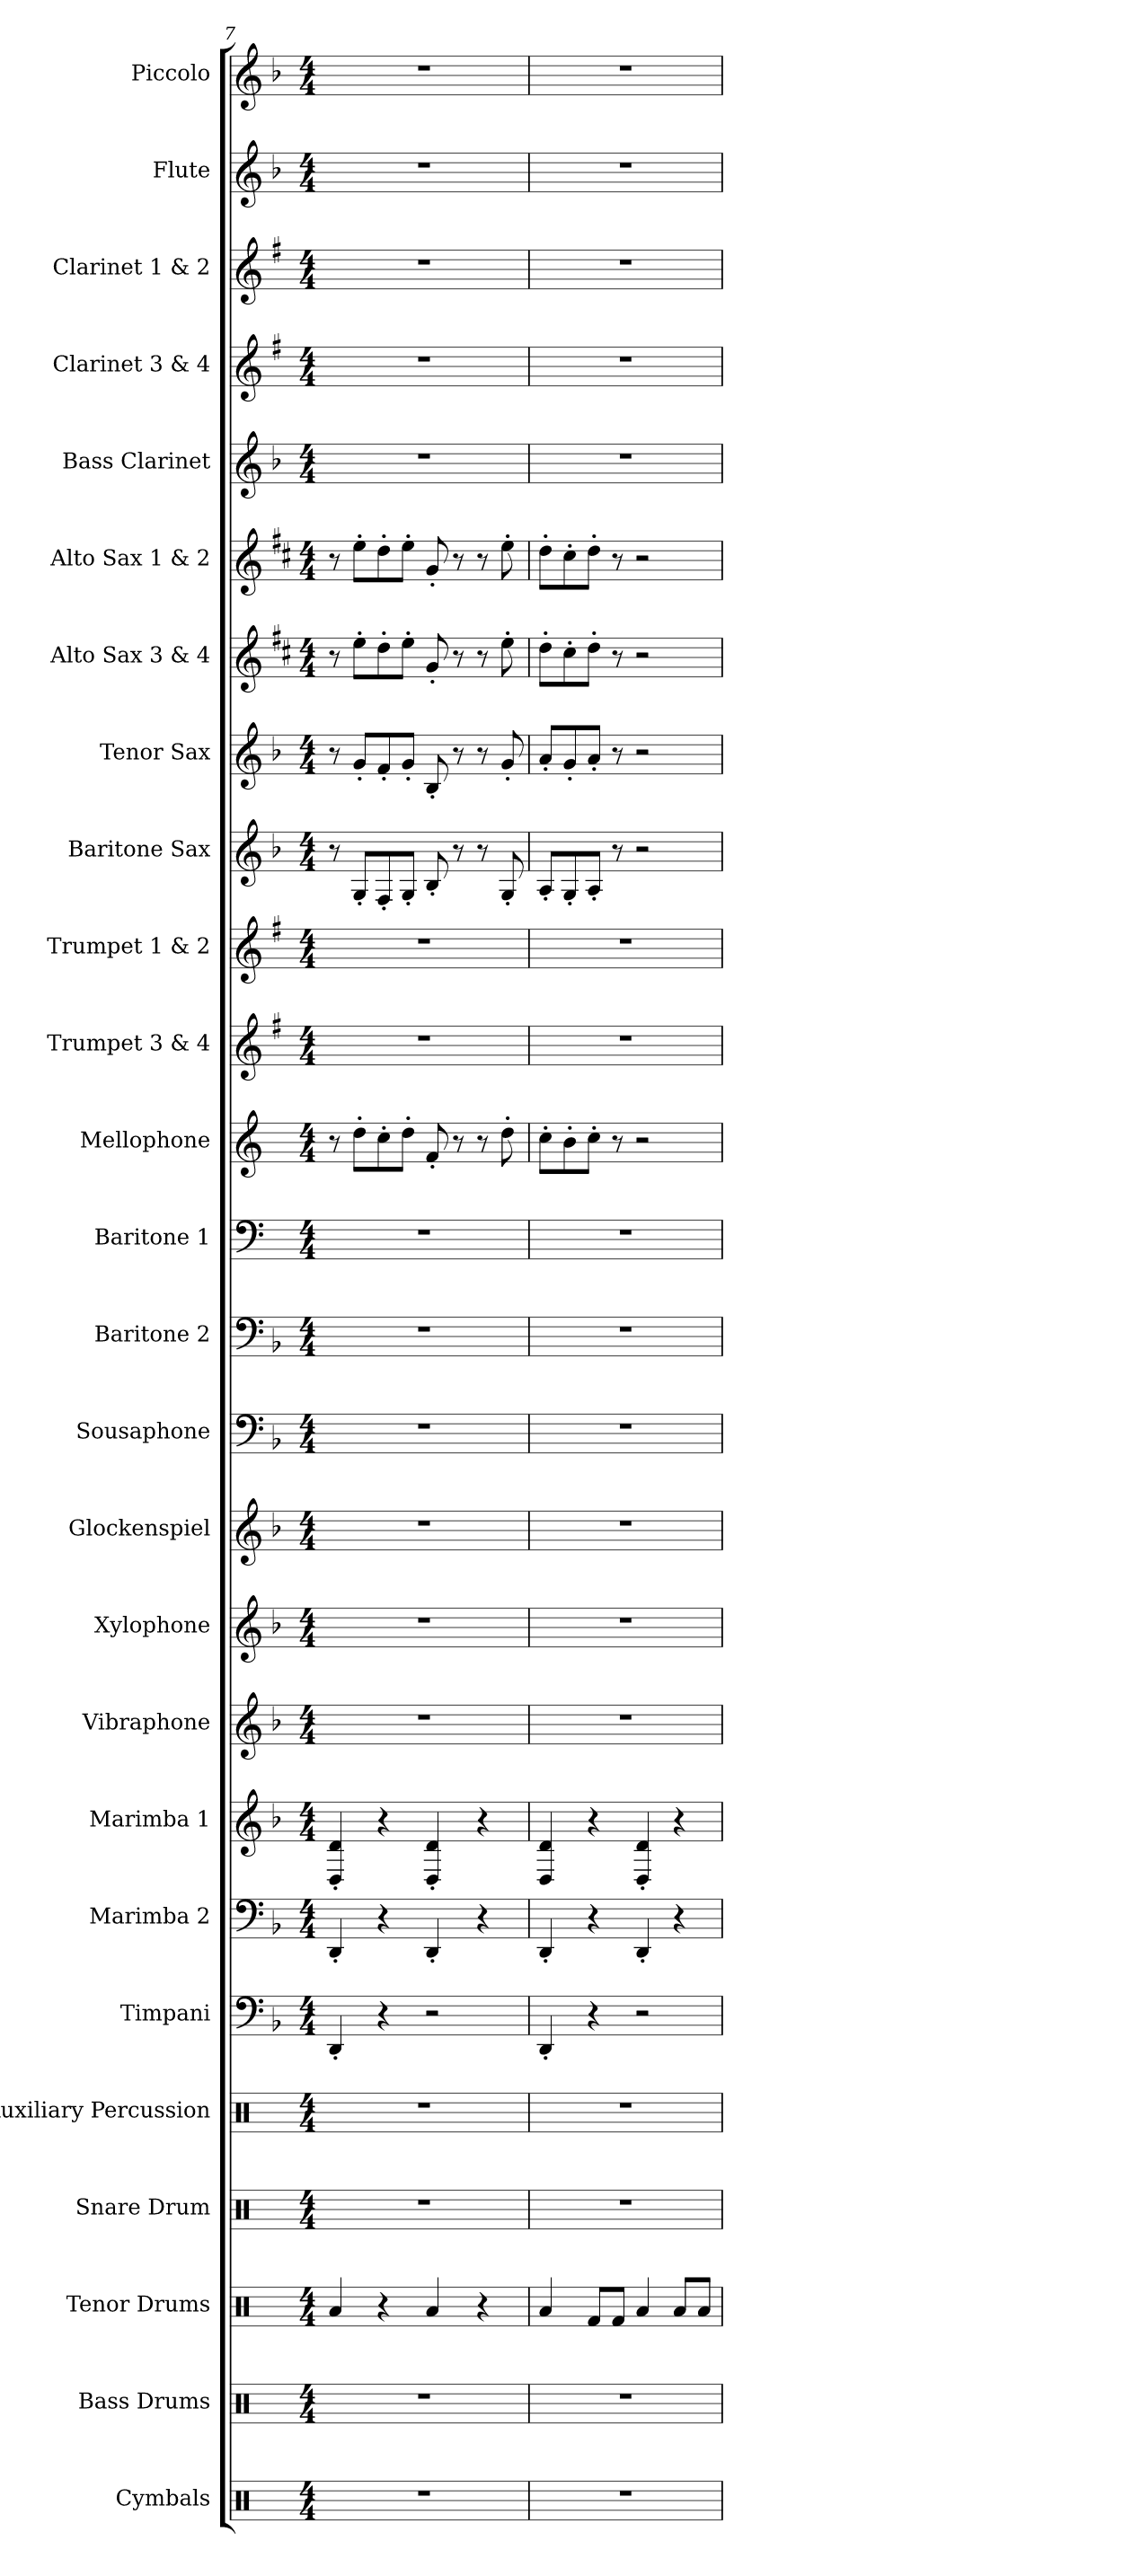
**kern	**kern	**kern	**kern	**kern	**kern	**kern	**kern	**kern	**kern	**kern	**kern	**kern	**kern	**kern	**kern	**kern	**kern	**kern	**kern	**kern	**kern	**kern	**kern	**kern	**kern
*part26	*part25	*part24	*part23	*part22	*part21	*part20	*part19	*part18	*part17	*part16	*part15	*part14	*part13	*part12	*part11	*part10	*part9	*part8	*part7	*part6	*part5	*part4	*part3	*part2	*part1
*staff26	*staff25	*staff24	*staff23	*staff22	*staff21	*staff20	*staff19	*staff18	*staff17	*staff16	*staff15	*staff14	*staff13	*staff12	*staff11	*staff10	*staff9	*staff8	*staff7	*staff6	*staff5	*staff4	*staff3	*staff2	*staff1
*I"Cymbals	*I"Bass Drums	*I"Tenor Drums	*I"Snare Drum	*I"Auxiliary Percussion	*I"Timpani	*I"Marimba 2	*I"Marimba 1	*I"Vibraphone	*I"Xylophone	*I"Glockenspiel	*I"Sousaphone	*I"Baritone 2	*I"Baritone 1	*I"Mellophone	*I"Trumpet 3 &amp; 4	*I"Trumpet 1 &amp; 2	*I"Baritone Sax	*I"Tenor Sax	*I"Alto Sax 3 &amp; 4	*I"Alto Sax 1 &amp; 2	*I"Bass Clarinet	*I"Clarinet 3 &amp; 4	*I"Clarinet 1 &amp; 2	*I"Flute	*I"Piccolo
*I'Cym.	*I'B.D.	*I'T.D.	*I'S.D.	*I'Aux. Perc.	*I'Timp.	*I'Mrm. 2	*I'Mrm. 1	*I'Vib.	*I'Xyl.	*I'Glk.	*	*I'Bar. 2	*I'Bar. 1	*I'Mph.	*I'Tpt. 3&amp;4	*I'Tpt. 1&amp;2	*I'Bari. Sax.	*I'T. Sax.	*I'A. Sax. 3&amp;4	*I'A. Sax. 1&amp;2	*I'B. Cl.	*I'Cl. 3&amp;4	*I'Cl. 1&amp;2	*I'Fl.	*I'Picc.
*clefX	*clefX	*clefX	*clefX	*clefX	*clefF4	*clefF4	*clefG2	*clefG2	*clefG2	*clefG2	*clefF4	*clefF4	*clefF4	*clefG2	*clefG2	*clefG2	*clefG2	*clefG2	*clefG2	*clefG2	*clefG2	*clefG2	*clefG2	*clefG2	*clefG2
*	*	*	*	*	*	*	*	*	*ITrd-7c-12	*ITrd-14c-24	*	*	*ITrd4c7	*ITrd4c7	*ITrd1c2	*ITrd1c2	*ITrd12c21	*ITrd8c14	*ITrd5c9	*ITrd5c9	*ITrd8c14	*ITrd1c2	*ITrd1c2	*	*ITrd-7c-12
*k[]	*k[]	*k[]	*k[]	*k[]	*k[b-]	*k[b-]	*k[b-]	*k[b-]	*k[b-]	*k[b-]	*k[b-]	*k[b-]	*k[b-]	*k[b-]	*k[b-]	*k[b-]	*k[b-]	*k[b-]	*k[b-]	*k[b-]	*k[b-]	*k[b-]	*k[b-]	*k[b-]	*k[b-]
*M4/4	*M4/4	*M4/4	*M4/4	*M4/4	*M4/4	*M4/4	*M4/4	*M4/4	*M4/4	*M4/4	*M4/4	*M4/4	*M4/4	*M4/4	*M4/4	*M4/4	*M4/4	*M4/4	*M4/4	*M4/4	*M4/4	*M4/4	*M4/4	*M4/4	*M4/4
=7	=7	=7	=7	=7	=7	=7	=7	=7	=7	=7	=7	=7	=7	=7	=7	=7	=7	=7	=7	=7	=7	=7	=7	=7	=7
1r	1r	4Ra/	1r	1r	4DD'/	4DD'/	4D/' 4d/'	1r	1r	1r	1r	1r	1r	8r	1r	1r	8r	8r	8r	8r	1r	1r	1r	1r	1r
.	.	.	.	.	.	.	.	.	.	.	.	.	.	8g'\L	.	.	8GG'/L	8G'/L	8g'\L	8g'\L	.	.	.	.	.
.	.	4r	.	.	4r	4r	4r	.	.	.	.	.	.	8f'\	.	.	8FF'/	8F'/	8f'\	8f'\	.	.	.	.	.
.	.	.	.	.	.	.	.	.	.	.	.	.	.	8g'\J	.	.	8GG'/J	8G'/J	8g'\J	8g'\J	.	.	.	.	.
.	.	4Ra/	.	.	2r	4DD'/	4D/' 4d/'	.	.	.	.	.	.	8B-'/	.	.	8BB-'/	8BB-'/	8B-'/	8B-'/	.	.	.	.	.
.	.	.	.	.	.	.	.	.	.	.	.	.	.	8r	.	.	8r	8r	8r	8r	.	.	.	.	.
.	.	4r	.	.	.	4r	4r	.	.	.	.	.	.	8r	.	.	8r	8r	8r	8r	.	.	.	.	.
.	.	.	.	.	.	.	.	.	.	.	.	.	.	8g'\	.	.	8GG'/	8G'/	8g'\	8g'\	.	.	.	.	.
=8	=8	=8	=8	=8	=8	=8	=8	=8	=8	=8	=8	=8	=8	=8	=8	=8	=8	=8	=8	=8	=8	=8	=8	=8	=8
1r	1r	4Ra/	1r	1r	4DD'/	4DD'/	4D/ 4d/	1r	1r	1r	1r	1r	1r	8f'\L	1r	1r	8AA'/L	8A'/L	8f'\L	8f'\L	1r	1r	1r	1r	1r
.	.	.	.	.	.	.	.	.	.	.	.	.	.	8e'\	.	.	8GG'/	8G'/	8e'\	8e'\	.	.	.	.	.
.	.	8Rf/L	.	.	4r	4r	4r	.	.	.	.	.	.	8f'\J	.	.	8AA'/J	8A'/J	8f'\J	8f'\J	.	.	.	.	.
.	.	8Rf/J	.	.	.	.	.	.	.	.	.	.	.	8r	.	.	8r	8r	8r	8r	.	.	.	.	.
.	.	4Ra/	.	.	2r	4DD'/	4D/' 4d/'	.	.	.	.	.	.	2r	.	.	2r	2r	2r	2r	.	.	.	.	.
.	.	8Ra/L	.	.	.	4r	4r	.	.	.	.	.	.	.	.	.	.	.	.	.	.	.	.	.	.
.	.	8Ra/J	.	.	.	.	.	.	.	.	.	.	.	.	.	.	.	.	.	.	.	.	.	.	.
=	=	=	=	=	=	=	=	=	=	=	=	=	=	=	=	=	=	=	=	=	=	=	=	=	=
*-	*-	*-	*-	*-	*-	*-	*-	*-	*-	*-	*-	*-	*-	*-	*-	*-	*-	*-	*-	*-	*-	*-	*-	*-	*-
